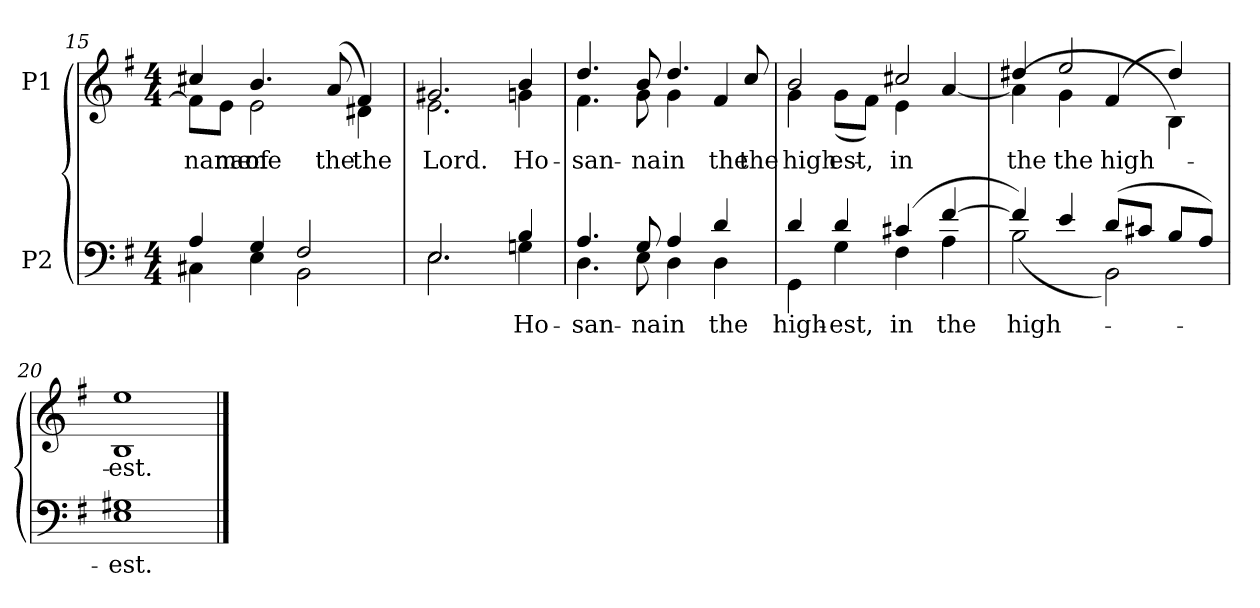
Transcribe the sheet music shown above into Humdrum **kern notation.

**kern	**text	**kern	**text
*part2	*part2	*part1	*part1
*staff2	*staff2	*staff1	*staff1
*I"P2	*	*I"P1	*
*clefF4	*	*clefG2	*
*k[f#]	*	*k[f#]	*
*G:	*	*G:	*
*M4/4	*	*M4/4	*
=15	=15	=15	=15
*^	*	*	*
!	!	!	!	!LO:LY:a:color=#000000
*	*	*	*^	*
4Ai/	4C#Xi\	.	4cc#Xi/	8f#i\L]	name
!	!	!	!	!	!LO:LY:b:color=#000000
.	.	.	.	8ei\J	name
!	!	!	!	!	!LO:LY:a:color=#000000
!	!	!	!	!	!LO:LY:b:color=#000000
4Gi/	4Ei\	.	4.bi/	2ei\	of
2F#i/	2BBi\	.	.	.	.
!	!	!	!	!	!LO:LY:a:color=#000000
.	.	.	(8ai/	.	the
!	!	!	!	!	!LO:LY:b:color=#000000
.	.	.	4f#i/)	4d#Xi\	the
!!LO:LB:g=z	!!
=16	=16	=16	=16	=16	=16
!	!	!	!	!	!LO:LY:a:color=#000000
!	!	!	!	!	!LO:LY:b:color=#000000
2.Ei/	2.Ei\	.	2.g#Xi/	2.ei\	Lord.
!	!	!LO:LY:b:color=#000000	!	!	!
!	!	!	!	!	!LO:LY:a:color=#000000
!	!	!	!	!	!LO:LY:b:color=#000000
4Bi/	4Gni\	Ho-	4bi/	4gni\	Ho-
=17	=17	=17	=17	=17	=17
!	!	!LO:LY:b:color=#000000	!	!	!
!	!	!	!	!	!LO:LY:a:color=#000000
!	!	!	!	!	!LO:LY:b:color=#000000
4.Ai/	4.Di\	-san-	4.ddi/	4.f#i\	-san-
!	!	!LO:LY:b:color=#000000	!	!	!
!	!	!	!	!	!LO:LY:a:color=#000000
!	!	!	!	!	!LO:LY:b:color=#000000
8Gi/	8Ei\	-na	8bi/	8gi\	-na
!	!	!LO:LY:b:color=#000000	!	!	!
!	!	!	!	!	!LO:LY:a:color=#000000
!	!	!	!	!	!LO:LY:b:color=#000000
4Ai/	4Di\	in	4.ddi/	4gi\	in
!	!	!LO:LY:b:color=#000000	!	!	!
!	!	!	!	!	!LO:LY:b:color=#000000
4di/	4Di\	the	.	4f#i/	the
!	!	!	!	!	!LO:LY:a:color=#000000
.	.	.	8cci/	.	the
=18	=18	=18	=18	=18	=18
!	!	!LO:LY:b:color=#000000	!	!	!
!	!	!	!	!	!LO:LY:a:color=#000000
!	!	!	!	!	!LO:LY:b:color=#000000
4di/	4GGi\	high-	2bi/	4gi\	high-
!	!	!LO:LY:b:color=#000000	!	!	!
!	!	!	!	!	!LO:LY:b:color=#000000
4di/	4Gi\	-est,	.	(8gi\L	-est,
.	.	.	.	8f#i\J)	.
!	!	!LO:LY:b:color=#000000	!	!	!
!	!	!	!	!	!LO:LY:a:color=#000000
!	!	!	!	!	!LO:LY:b:color=#000000
(4c#Xi/	4F#i\	in	2cc#Xi/	(4ei\	in
!	!	!LO:LY:b:color=#000000	!	!	!
[4f#i/	4Ai\	the	.	[4ai/	.
=19	=19	=19	=19	=19	=19
!	!	!LO:LY:b:color=#000000	!	!	!
!	!	!	!	!	!LO:LY:a:color=#000000
4f#i/])	(2Bi\	high-	4dd#Xi/	(4ai\]	the
!	!	!	!	!	!LO:LY:a:color=#000000
!	!	!	!	!	!LO:LY:b:color=#000000
4ei/	.	.	2eei/	4gi\	the
!	!	!	!	!	!LO:LY:b:color=#000000
(8di/L	2BBi\)	.	.	(4f#i/	high-
8c#Xi/J	.	.	.	.	.
8Bi/L	.	.	4dd#i/)	4Bi\)	.
8Ai/J)	.	.	.	.	.
=20	=20	=20	=20	=20	=20
!	!	!LO:LY:b:color=#000000	!	!	!
!	!	!	!	!	!LO:LY:a:color=#000000
!	!	!	!	!	!LO:LY:b:color=#000000
1G#Xi	1Ei	-est.	1eei	1Bi	-est.
*v	*v	*	*	*	*
*	*	*v	*v	*
==	==	==	==
*-	*-	*-	*-
